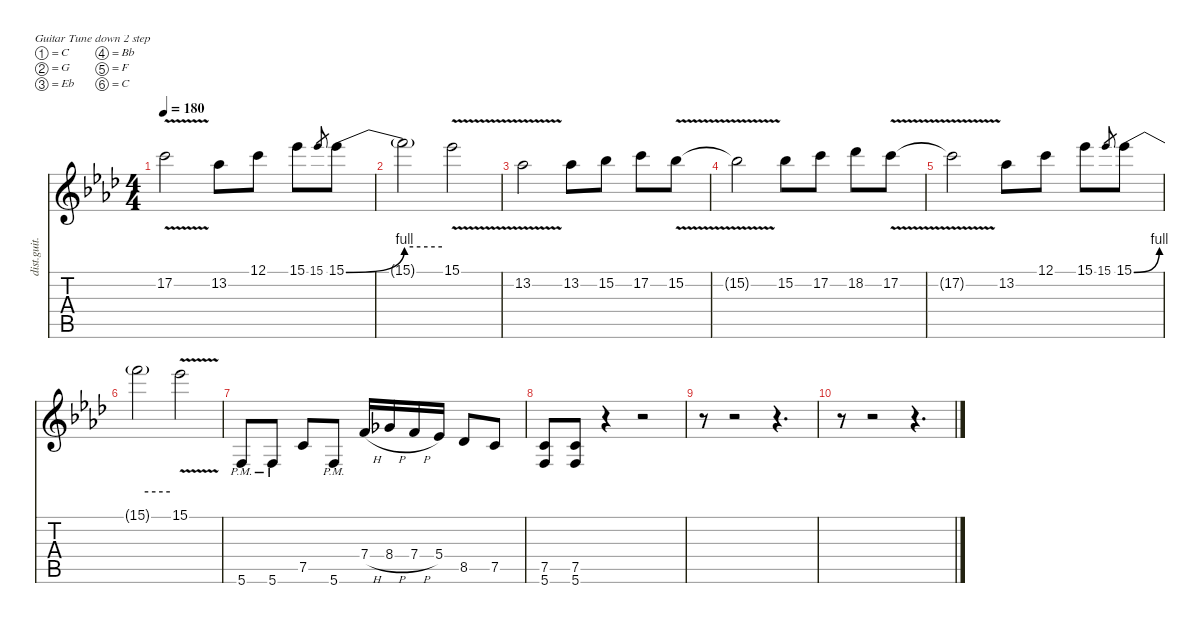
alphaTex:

\defaultSystemsLayout 4
\hideDynamics
\bracketExtendMode nobrackets
\track ("Sam" "dist.guit.") {instrument distortionguitar}
\staff {score tabs}
\tuning (C4 G3 Eb3 Bb2 F2 C2)
\ts (4 4)
\tempo 180
\clef g2
\ks fminor
17.2{v t acc forcenatural}.2{dy f beam Down} 13.2{acc b}.8{beam Down} 12.1{acc forcenatural}.8{beam Down} 15.1{acc b}.8{beam Down} 15.1{acc b}.8{gr dy mf beam Up} 15.1{be (bend 0 0 60 4) acc b}.8{dy f beam Down} |
15.1{be (hold 0 4 60 4) t}.2{beam Down} 15.1{v acc b}.2{beam Down} |
13.2{v acc b}.2{beam Down} 13.2{acc b}.8{beam Down} 15.2{acc b}.8{beam Down} 17.2{acc forcenatural}.8{beam Down} 15.2{v acc b}.8{beam Down} |
15.2{v t acc b}.2{beam Down} 15.2{acc b}.8{beam Down} 17.2{acc forcenatural}.8{beam Down} 18.2{acc b}.8{beam Down} 17.2{v acc forcenatural}.8{beam Down} |
17.2{v t acc forcenatural}.2{beam Down} 13.2{acc b}.8{beam Down} 12.1{acc forcenatural}.8{beam Down} 15.1{acc b}.8{beam Down} 15.1{acc b}.8{gr dy mf beam Up} 15.1{be (bend 0 0 60 4) acc b}.8{dy f beam Down} |
15.1{be (hold 0 4 60 4) t}.2{beam Down} 15.1{v acc b}.2{beam Down} |
5.6{pm acc forcenatural}.8{beam Up} 5.6{pm acc forcenatural}.8{beam Up} 7.5{acc forcenatural}.8{beam Up} 5.6{pm acc forcenatural}.8{beam Up} 7.4{h acc forcenatural}.16{beam Up} 8.4{h acc b}.16{beam Up} 7.4{h acc forcenatural}.16{beam Up} 5.4{acc b}.16{beam Up} 8.5{acc b}.8{beam Up} 7.5{acc forcenatural}.8{beam Up} |
(7.5{acc forcenatural} 5.6{acc forcenatural}).8{beam Up} (7.5{acc forcenatural} 5.6{acc forcenatural}).8{beam Up} r.4{beam Down} r.2{beam Down} |
r.8{beam Down} r.2{beam Down} r.4{d beam Down} |
r.8{beam Down} r.2{beam Down} r.4{d beam Down}
